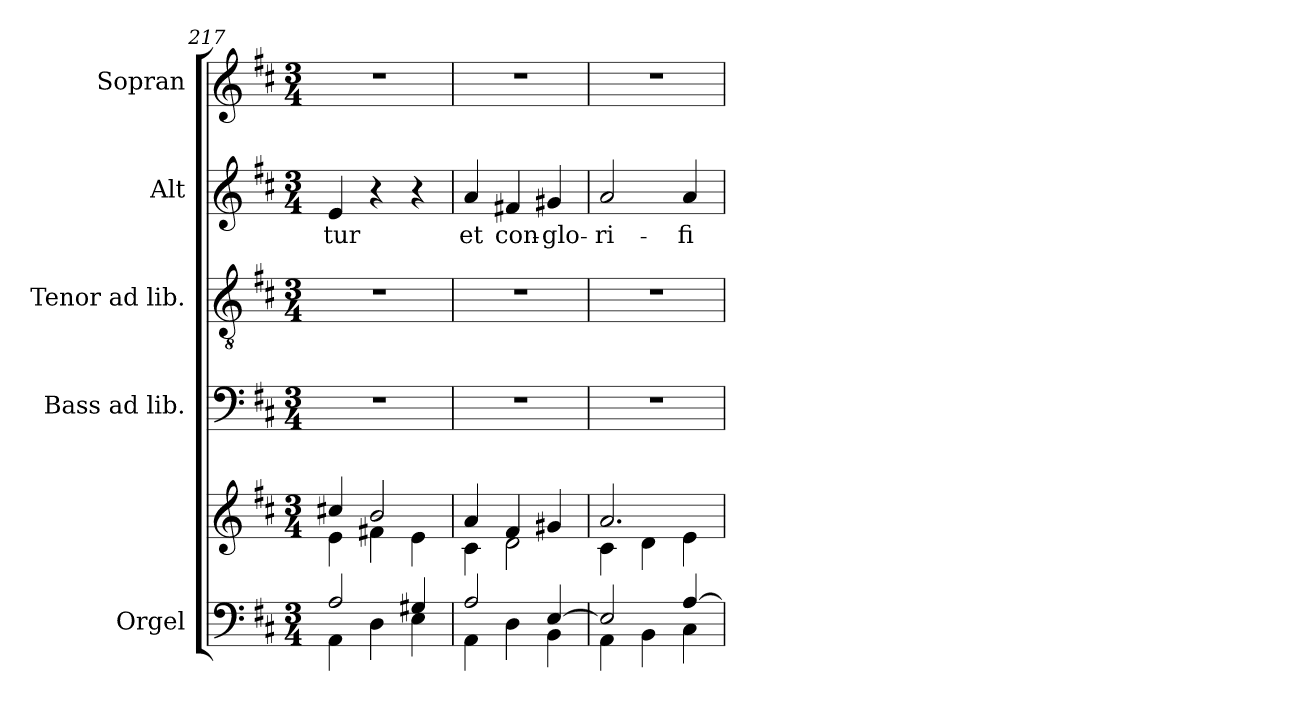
**kern	**kern	**kern	**kern	**kern	**text	**kern
*part5	*part5	*part4	*part3	*part2	*part2	*part1
*staff6	*staff5	*staff4	*staff3	*staff2	*staff2	*staff1
*I"Orgel	*	*I"Bass ad lib.	*I"Tenor ad lib.	*I"Alt	*	*I"Sopran
*I'Org.	*	*I'B.	*I'T.	*I'A.	*	*I'S.
*clefF4	*clefG2	*clefF4	*clefGv2	*clefG2	*	*clefG2
*k[f#c#]	*k[f#c#]	*k[f#c#]	*k[f#c#]	*k[f#c#]	*	*k[f#c#]
*D:	*D:	*D:	*D:	*D:	*	*D:
*M3/4	*M3/4	*M3/4	*M3/4	*M3/4	*	*M3/4
=217	=217	=217	=217	=217	=217	=217
*^	*^	*	*	*	*	*
!	!	!	!	!	!	!	!LO:LY:b	!
2A/	4AA\	4cc#X/	4e\	2.r	2.r	4e/	-tur	2.r
.	4D\	2b/	4f#X\	.	.	4r	.	.
4G#X/	4E\	.	4e\	.	.	4r	.	.
=218	=218	=218	=218	=218	=218	=218	=218	=218
!	!	!	!	!	!	!	!LO:LY:b	!
2A/	4AA\	4a/	4c#\	2.r	2.r	4a/	et	2.r
!	!	!	!	!	!	!	!LO:LY:b	!
.	4D\	4f#/	2d\	.	.	4f#X/	con-	.
!	!	!	!	!	!	!	!LO:LY:b	!
[>4E/	4BB\	4g#X/	.	.	.	4g#X/	-glo-	.
=219	=219	=219	=219	=219	=219	=219	=219	=219
!	!	!	!	!	!	!	!LO:LY:b	!
2E/]	4AA\	2.a/	4c#\	2.r	2.r	2a/	-ri-	2.r
.	4BB\	.	4d\	.	.	.	.	.
!	!	!	!	!	!	!	!LO:LY:b	!
[>4A/	4C#\	.	4e\	.	.	4a/	-fi-	.
*v	*v	*	*	*	*	*	*	*
*	*v	*v	*	*	*	*	*
=	=	=	=	=	=	=
*-	*-	*-	*-	*-	*-	*-
